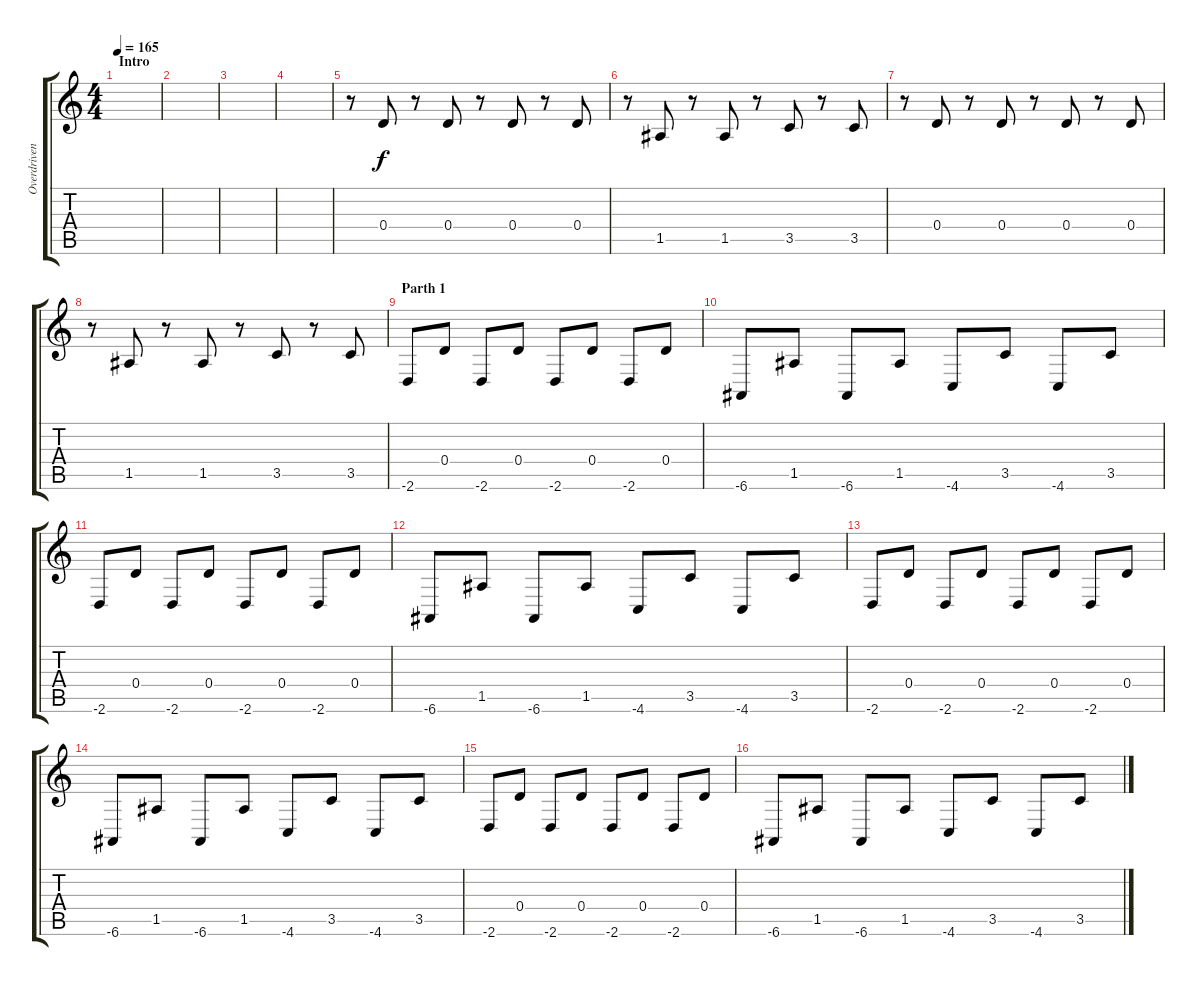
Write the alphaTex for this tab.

\track ("Overdriven Guitar" "Overdriven") {instrument overdrivenguitar}
\staff {score tabs}
\tuning (E4 B3 G3 D3 A2 E2) {hide}
\ts (4 4)
\section ("" "Intro")
\tempo 165
\clef g2
\ks c
|
|
|
|
r.8 0.4.8 r.8 0.4.8 r.8 0.4.8 r.8 0.4.8 |
r.8 1.5.8 r.8 1.5.8 r.8 3.5.8 r.8 3.5.8 |
r.8 0.4.8 r.8 0.4.8 r.8 0.4.8 r.8 0.4.8 |
r.8 1.5.8 r.8 1.5.8 r.8 3.5.8 r.8 3.5.8 |
\section ("" "Parth 1")
-2.6.8 0.4.8 -2.6.8 0.4.8 -2.6.8 0.4.8 -2.6.8 0.4.8 |
-6.6.8 1.5.8 -6.6.8 1.5.8 -4.6.8 3.5.8 -4.6.8 3.5.8 |
-2.6.8 0.4.8 -2.6.8 0.4.8 -2.6.8 0.4.8 -2.6.8 0.4.8 |
-6.6.8 1.5.8 -6.6.8 1.5.8 -4.6.8 3.5.8 -4.6.8 3.5.8 |
-2.6.8 0.4.8 -2.6.8 0.4.8 -2.6.8 0.4.8 -2.6.8 0.4.8 |
-6.6.8 1.5.8 -6.6.8 1.5.8 -4.6.8 3.5.8 -4.6.8 3.5.8 |
-2.6.8 0.4.8 -2.6.8 0.4.8 -2.6.8 0.4.8 -2.6.8 0.4.8 |
-6.6.8 1.5.8 -6.6.8 1.5.8 -4.6.8 3.5.8 -4.6.8 3.5.8
